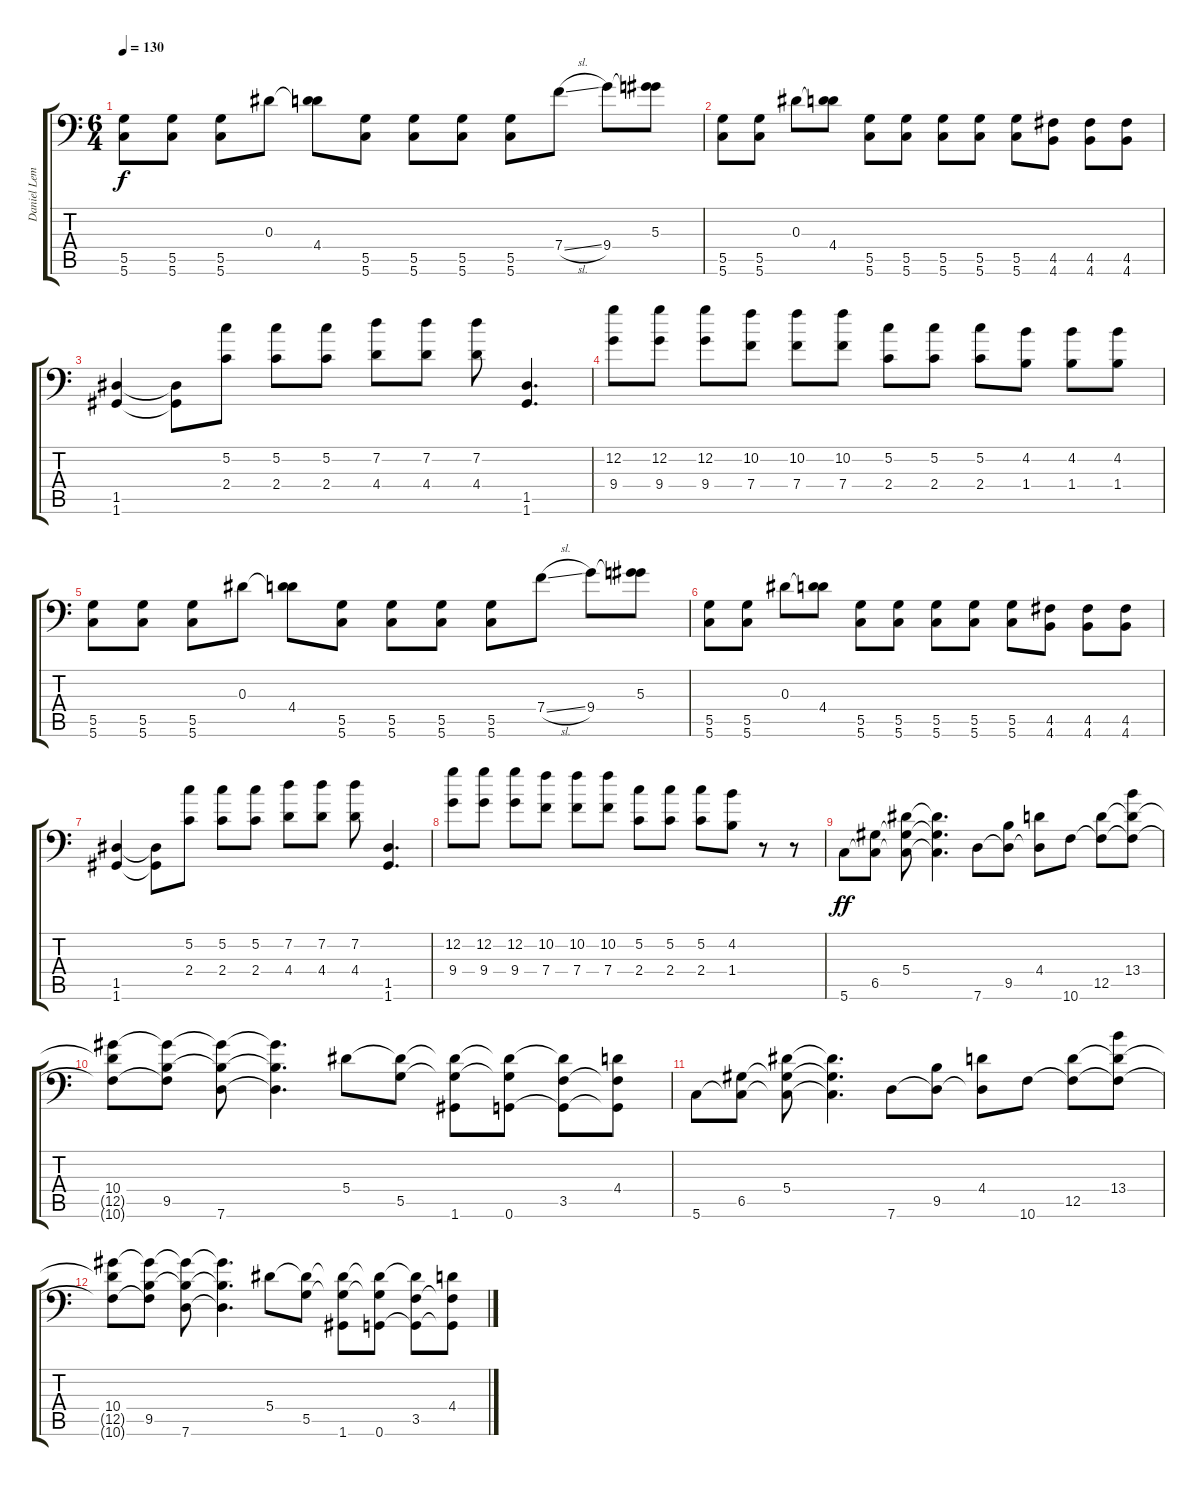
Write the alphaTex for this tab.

\track ("Daniel Lem" "Daniel Lem") {instrument distortionguitar}
\staff {score tabs}
\tuning (C4 G3 Eb3 Bb2 D2 G1) {hide}
\ts (6 4)
\tempo 130
\clef f4
\ks c
(5.5 5.6).8{dy f} (5.5 5.6).8 (5.5 5.6).8 0.3.8 (0.3{t} 4.4).8 (5.5 5.6).8 (5.5 5.6).8 (5.5 5.6).8 (5.5 5.6).8 7.4{sl}.8 9.4.8 (5.3 9.4{t}).8 |
(5.5 5.6).8 (5.5 5.6).8 0.3.8 (0.3{t} 4.4).8 (5.5 5.6).8 (5.5 5.6).8 (5.5 5.6).8 (5.5 5.6).8 (5.5 5.6).8 (4.5 4.6).8 (4.5 4.6).8 (4.5 4.6).8 |
(1.5 1.6).4 (1.5{t} 1.6{t}).8 (5.2 2.4).8 (5.2 2.4).8 (5.2 2.4).8 (7.2 4.4).8 (7.2 4.4).8 (7.2 4.4).8 (1.5 1.6).4{d} |
(12.2 9.4).8 (12.2 9.4).8 (12.2 9.4).8 (10.2 7.4).8 (10.2 7.4).8 (10.2 7.4).8 (5.2 2.4).8 (5.2 2.4).8 (5.2 2.4).8 (4.2 1.4).8 (4.2 1.4).8 (4.2 1.4).8 |
(5.5 5.6).8 (5.5 5.6).8 (5.5 5.6).8 0.3.8 (0.3{t} 4.4).8 (5.5 5.6).8 (5.5 5.6).8 (5.5 5.6).8 (5.5 5.6).8 7.4{sl}.8 9.4.8 (5.3 9.4{t}).8 |
(5.5 5.6).8 (5.5 5.6).8 0.3.8 (0.3{t} 4.4).8 (5.5 5.6).8 (5.5 5.6).8 (5.5 5.6).8 (5.5 5.6).8 (5.5 5.6).8 (4.5 4.6).8 (4.5 4.6).8 (4.5 4.6).8 |
(1.5 1.6).4 (1.5{t} 1.6{t}).8 (5.2 2.4).8 (5.2 2.4).8 (5.2 2.4).8 (7.2 4.4).8 (7.2 4.4).8 (7.2 4.4).8 (1.5 1.6).4{d} |
(12.2 9.4).8 (12.2 9.4).8 (12.2 9.4).8 (10.2 7.4).8 (10.2 7.4).8 (10.2 7.4).8 (5.2 2.4).8 (5.2 2.4).8 (5.2 2.4).8 (4.2 1.4).8 r.8 r.8 |
5.6.8{dy ff} (6.5 5.6{t}).8 (5.4 6.5{t} 5.6{t}).8 (5.4{t} 6.5{t} 5.6{t}).4{d} 7.6.8 (9.5 7.6{t}).8 (4.4 7.6{t}).8 10.6.8 (12.5 10.6{t}).8 (13.4 12.5{t} 10.6{t}).8 |
(10.4 12.5{t} 10.6{t}).8 (10.4{t} 9.5 10.6{t}).8 (10.4{t} 9.5{t} 7.6).8 (10.4{t} 9.5{t} 7.6{t}).4{d} 5.4.8 (5.4{t} 5.5).8 (5.4{t} 5.5{t} 1.6).8 (5.4{t} 5.5{t} 0.6).8 (5.4{t} 3.5 0.6{t}).8 (4.4 3.5{t} 0.6{t}).8 |
5.6.8 (6.5 5.6{t}).8 (5.4 6.5{t} 5.6{t}).8 (5.4{t} 6.5{t} 5.6{t}).4{d} 7.6.8 (9.5 7.6{t}).8 (4.4 7.6{t}).8 10.6.8 (12.5 10.6{t}).8 (13.4 12.5{t} 10.6{t}).8 |
(10.4 12.5{t} 10.6{t}).8 (10.4{t} 9.5 10.6{t}).8 (10.4{t} 9.5{t} 7.6).8 (10.4{t} 9.5{t} 7.6{t}).4{d} 5.4.8 (5.4{t} 5.5).8 (5.4{t} 5.5{t} 1.6).8 (5.4{t} 5.5{t} 0.6).8 (5.4{t} 3.5 0.6{t}).8 (4.4 3.5{t} 0.6{t}).8
